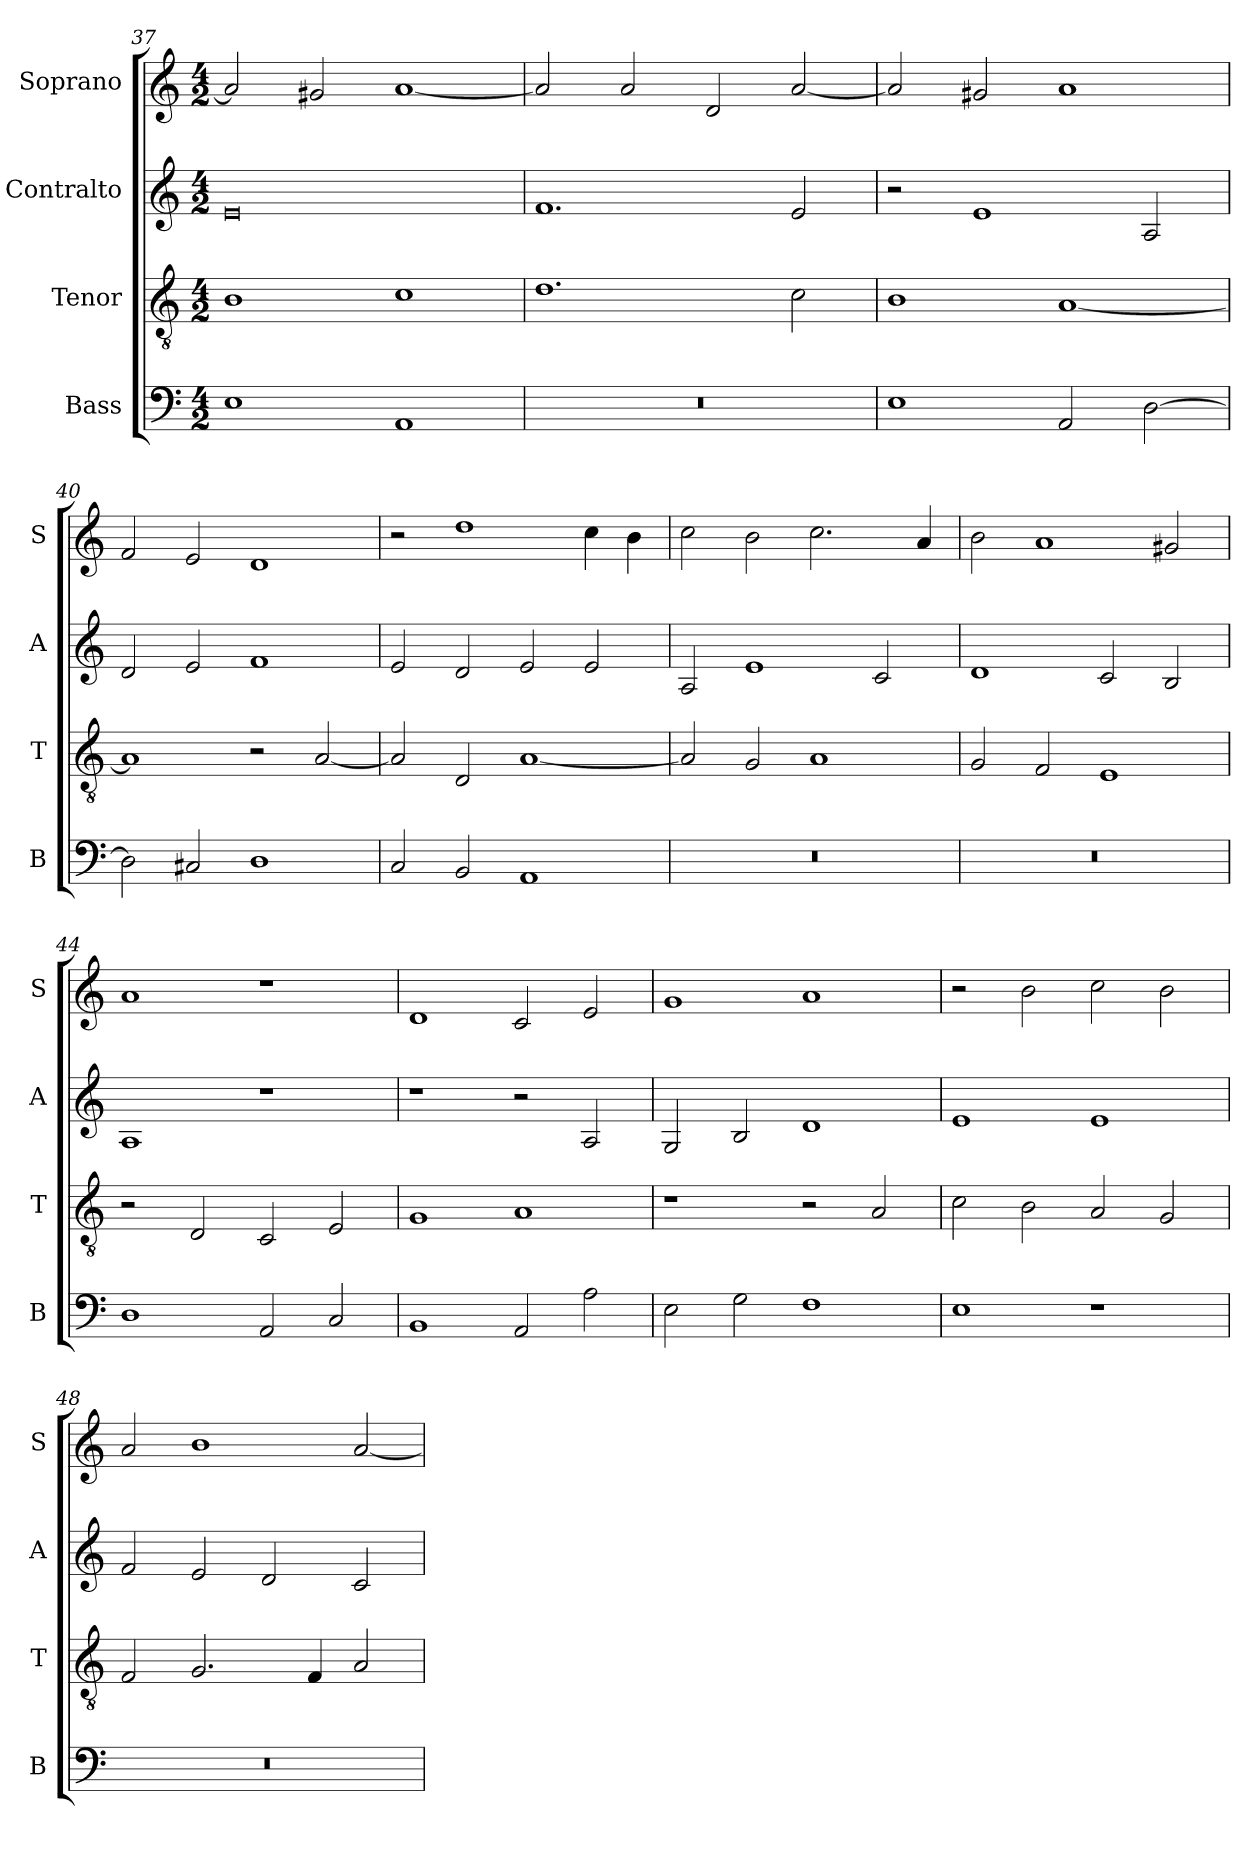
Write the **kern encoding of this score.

**kern	**kern	**kern	**kern
*part4	*part3	*part2	*part1
*staff4	*staff3	*staff2	*staff1
*I"Bass	*I"Tenor	*I"Contralto	*I"Soprano
*I'B	*I'T	*I'A	*I'S
*clefF4	*clefGv2	*clefG2	*clefG2
*k[]	*k[]	*k[]	*k[]
*M4/2	*M4/2	*M4/2	*M4/2
=37	=37	=37	=37
1E	1B	0e	2a]
.	.	.	2g#X
1AA	1c	.	[1a
=38	=38	=38	=38
0r	1.d	1.f	2a]
.	.	.	2a
.	.	.	2d
.	2c	2e	[2a
=39	=39	=39	=39
1E	1B	2r	2a]
.	.	1e	2g#X
2AA	[1A	.	1a
[2D	.	2A	.
=40	=40	=40	=40
2D]	1A]	2d	2f
2C#X	.	2e	2e
1D	2r	1f	1d
.	[2A	.	.
=41	=41	=41	=41
2C	2A]	2e	2r
2BB	2D	2d	1dd
1AA	[1A	2e	.
.	.	2e	4cc
.	.	.	4b
=42	=42	=42	=42
0r	2A]	2A	2cc
.	2G	1e	2b
.	1A	.	2.cc
.	.	2c	.
.	.	.	4a
=43	=43	=43	=43
0r	2G	1d	2b
.	2F	.	1a
.	1E	2c	.
.	.	2B	2g#X
=44	=44	=44	=44
1D	2r	1A	1a
.	2D	.	.
2AA	2C	1r	1r
2C	2E	.	.
=45	=45	=45	=45
1BB	1G	1r	1d
2AA	1A	2r	2c
2A	.	2A	2e
=46	=46	=46	=46
2E	1r	2G	1g
2G	.	2B	.
1F	2r	1d	1a
.	2A	.	.
=47	=47	=47	=47
1E	2c	1e	2r
.	2B	.	2b
1r	2A	1e	2cc
.	2G	.	2b
=48	=48	=48	=48
0r	2F	2f	2a
.	2.G	2e	1b
.	.	2d	.
.	4F	.	.
.	2A	2c	[2a
=	=	=	=
*-	*-	*-	*-
